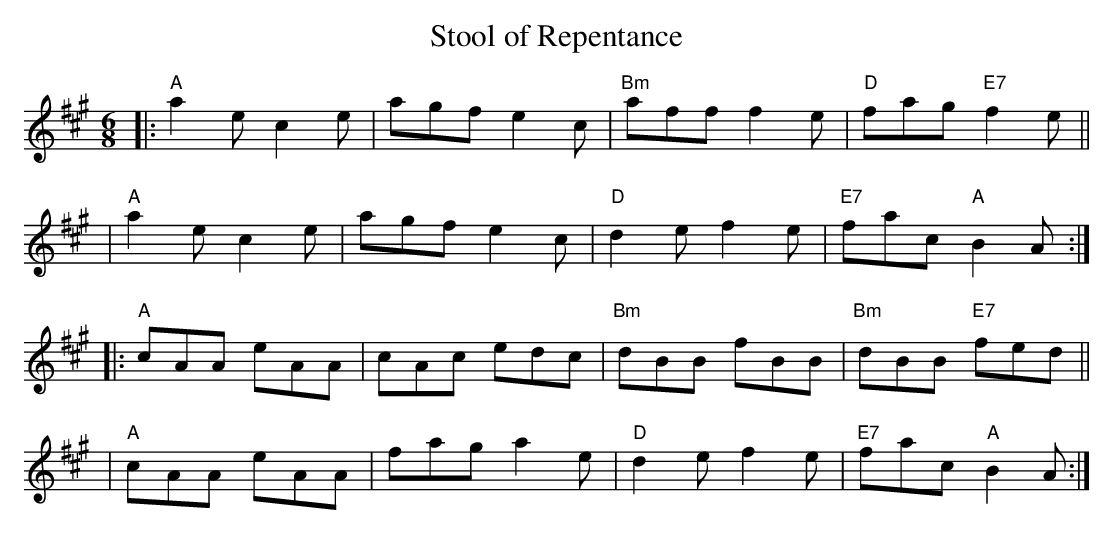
X:1
T: Stool of Repentance
M: 6/8
L: 1/8
K: A
|:"A"a2e c2e | agf e2c |"Bm"aff f2e |  "D"fag "E7"f2e ||
| "A"a2e c2e | agf e2c | "D"d2e f2e | "E7"fac  "A"B2A :|
|:"A"cAA eAA | cAc edc |"Bm"dBB fBB | "Bm"dBB "E7"fed ||
| "A"cAA eAA | fag a2e | "D"d2e f2e | "E7"fac  "A"B2A :|
